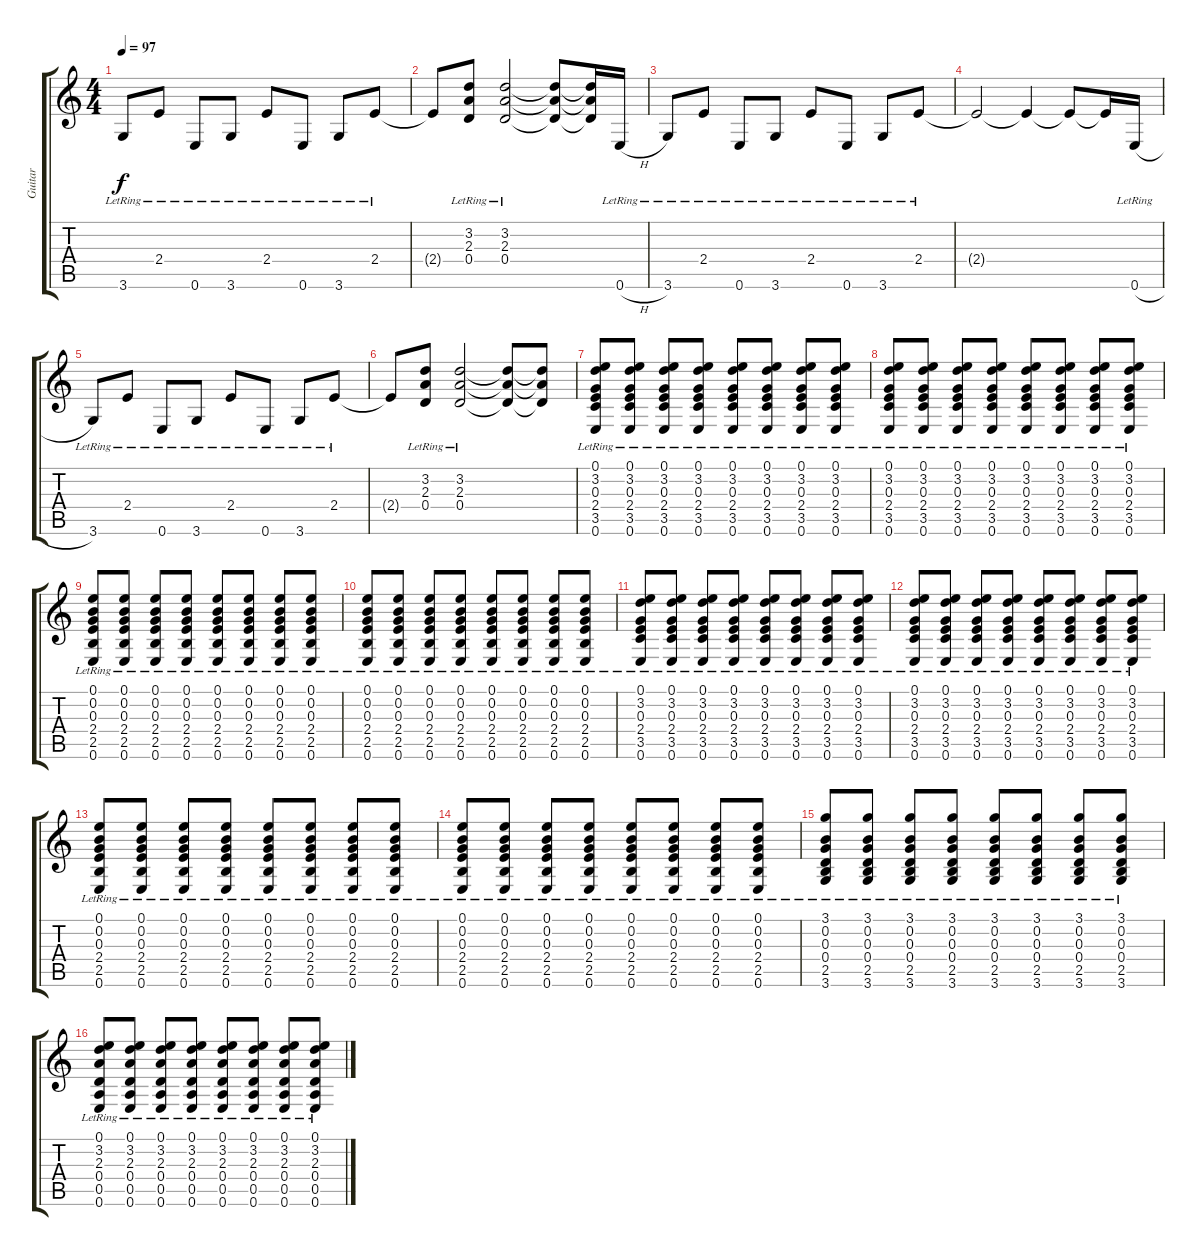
\track ("Guitar" "Guitar") {instrument distortionguitar}
\staff {score tabs}
\tuning (E4 B3 G3 D3 A2 E2) {hide}
\ts (4 4)
\tempo 97
\clef g2
\ks c
3.6{lr}.8{dy f} 2.4{lr}.8 0.6{lr}.8 3.6{lr}.8 2.4{lr}.8 0.6{lr}.8 3.6{lr}.8 2.4{lr}.8 |
2.4{t}.8 (3.2{lr} 2.3{lr} 0.4{lr}).8 (3.2{lr} 2.3{lr} 0.4{lr}).2 (3.2{t} 2.3{t} 0.4{t}).8 (3.2{t} 2.3{t} 0.4{t}).16 0.6{h lr}.16 |
3.6{lr}.8 2.4{lr}.8 0.6{lr}.8 3.6{lr}.8 2.4{lr}.8 0.6{lr}.8 3.6{lr}.8 2.4{lr}.8 |
2.4{t}.2 2.4{t}.4 2.4{t}.8 2.4{t}.16 0.6{h lr}.16 |
3.6{lr}.8 2.4{lr}.8 0.6{lr}.8 3.6{lr}.8 2.4{lr}.8 0.6{lr}.8 3.6{lr}.8 2.4{lr}.8 |
2.4{t}.8 (3.2{lr} 2.3{lr} 0.4{lr}).8 (3.2{lr} 2.3{lr} 0.4{lr}).2 (3.2{t} 2.3{t} 0.4{t}).8 (3.2{t} 2.3{t} 0.4{t}).8 |
(0.1{lr} 3.2{lr} 0.3{lr} 2.4{lr} 3.5{lr} 0.6{lr}).8 (0.1{lr} 3.2{lr} 0.3{lr} 2.4{lr} 3.5{lr} 0.6{lr}).8 (0.1{lr} 3.2{lr} 0.3{lr} 2.4{lr} 3.5{lr} 0.6{lr}).8 (0.1{lr} 3.2{lr} 0.3{lr} 2.4{lr} 3.5{lr} 0.6{lr}).8 (0.1{lr} 3.2{lr} 0.3{lr} 2.4{lr} 3.5{lr} 0.6{lr}).8 (0.1{lr} 3.2{lr} 0.3{lr} 2.4{lr} 3.5{lr} 0.6{lr}).8 (0.1{lr} 3.2{lr} 0.3{lr} 2.4{lr} 3.5{lr} 0.6{lr}).8 (0.1{lr} 3.2{lr} 0.3{lr} 2.4{lr} 3.5{lr} 0.6{lr}).8 |
(0.1{lr} 3.2{lr} 0.3{lr} 2.4{lr} 3.5{lr} 0.6{lr}).8 (0.1{lr} 3.2{lr} 0.3{lr} 2.4{lr} 3.5{lr} 0.6{lr}).8 (0.1{lr} 3.2{lr} 0.3{lr} 2.4{lr} 3.5{lr} 0.6{lr}).8 (0.1{lr} 3.2{lr} 0.3{lr} 2.4{lr} 3.5{lr} 0.6{lr}).8 (0.1{lr} 3.2{lr} 0.3{lr} 2.4{lr} 3.5{lr} 0.6{lr}).8 (0.1{lr} 3.2{lr} 0.3{lr} 2.4{lr} 3.5{lr} 0.6{lr}).8 (0.1{lr} 3.2{lr} 0.3{lr} 2.4{lr} 3.5{lr} 0.6{lr}).8 (0.1{lr} 3.2{lr} 0.3{lr} 2.4{lr} 3.5{lr} 0.6{lr}).8 |
(0.1{lr} 0.2{lr} 0.3{lr} 2.4{lr} 2.5{lr} 0.6{lr}).8 (0.1{lr} 0.2{lr} 0.3{lr} 2.4{lr} 2.5{lr} 0.6{lr}).8 (0.1{lr} 0.2{lr} 0.3{lr} 2.4{lr} 2.5{lr} 0.6{lr}).8 (0.1{lr} 0.2{lr} 0.3{lr} 2.4{lr} 2.5{lr} 0.6{lr}).8 (0.1{lr} 0.2{lr} 0.3{lr} 2.4{lr} 2.5{lr} 0.6{lr}).8 (0.1{lr} 0.2{lr} 0.3{lr} 2.4{lr} 2.5{lr} 0.6{lr}).8 (0.1{lr} 0.2{lr} 0.3{lr} 2.4{lr} 2.5{lr} 0.6{lr}).8 (0.1{lr} 0.2{lr} 0.3{lr} 2.4{lr} 2.5{lr} 0.6{lr}).8 |
(0.1{lr} 0.2{lr} 0.3{lr} 2.4{lr} 2.5{lr} 0.6{lr}).8 (0.1{lr} 0.2{lr} 0.3{lr} 2.4{lr} 2.5{lr} 0.6{lr}).8 (0.1{lr} 0.2{lr} 0.3{lr} 2.4{lr} 2.5{lr} 0.6{lr}).8 (0.1{lr} 0.2{lr} 0.3{lr} 2.4{lr} 2.5{lr} 0.6{lr}).8 (0.1{lr} 0.2{lr} 0.3{lr} 2.4{lr} 2.5{lr} 0.6{lr}).8 (0.1{lr} 0.2{lr} 0.3{lr} 2.4{lr} 2.5{lr} 0.6{lr}).8 (0.1{lr} 0.2{lr} 0.3{lr} 2.4{lr} 2.5{lr} 0.6{lr}).8 (0.1{lr} 0.2{lr} 0.3{lr} 2.4{lr} 2.5{lr} 0.6{lr}).8 |
(0.1{lr} 3.2{lr} 0.3{lr} 2.4{lr} 3.5{lr} 0.6{lr}).8 (0.1{lr} 3.2{lr} 0.3{lr} 2.4{lr} 3.5{lr} 0.6{lr}).8 (0.1{lr} 3.2{lr} 0.3{lr} 2.4{lr} 3.5{lr} 0.6{lr}).8 (0.1{lr} 3.2{lr} 0.3{lr} 2.4{lr} 3.5{lr} 0.6{lr}).8 (0.1{lr} 3.2{lr} 0.3{lr} 2.4{lr} 3.5{lr} 0.6{lr}).8 (0.1{lr} 3.2{lr} 0.3{lr} 2.4{lr} 3.5{lr} 0.6{lr}).8 (0.1{lr} 3.2{lr} 0.3{lr} 2.4{lr} 3.5{lr} 0.6{lr}).8 (0.1{lr} 3.2{lr} 0.3{lr} 2.4{lr} 3.5{lr} 0.6{lr}).8 |
(0.1{lr} 3.2{lr} 0.3{lr} 2.4{lr} 3.5{lr} 0.6{lr}).8 (0.1{lr} 3.2{lr} 0.3{lr} 2.4{lr} 3.5{lr} 0.6{lr}).8 (0.1{lr} 3.2{lr} 0.3{lr} 2.4{lr} 3.5{lr} 0.6{lr}).8 (0.1{lr} 3.2{lr} 0.3{lr} 2.4{lr} 3.5{lr} 0.6{lr}).8 (0.1{lr} 3.2{lr} 0.3{lr} 2.4{lr} 3.5{lr} 0.6{lr}).8 (0.1{lr} 3.2{lr} 0.3{lr} 2.4{lr} 3.5{lr} 0.6{lr}).8 (0.1{lr} 3.2{lr} 0.3{lr} 2.4{lr} 3.5{lr} 0.6{lr}).8 (0.1{lr} 3.2{lr} 0.3{lr} 2.4{lr} 3.5{lr} 0.6{lr}).8 |
(0.1{lr} 0.2{lr} 0.3{lr} 2.4{lr} 2.5{lr} 0.6{lr}).8 (0.1{lr} 0.2{lr} 0.3{lr} 2.4{lr} 2.5{lr} 0.6{lr}).8 (0.1{lr} 0.2{lr} 0.3{lr} 2.4{lr} 2.5{lr} 0.6{lr}).8 (0.1{lr} 0.2{lr} 0.3{lr} 2.4{lr} 2.5{lr} 0.6{lr}).8 (0.1{lr} 0.2{lr} 0.3{lr} 2.4{lr} 2.5{lr} 0.6{lr}).8 (0.1{lr} 0.2{lr} 0.3{lr} 2.4{lr} 2.5{lr} 0.6{lr}).8 (0.1{lr} 0.2{lr} 0.3{lr} 2.4{lr} 2.5{lr} 0.6{lr}).8 (0.1{lr} 0.2{lr} 0.3{lr} 2.4{lr} 2.5{lr} 0.6{lr}).8 |
(0.1{lr} 0.2{lr} 0.3{lr} 2.4{lr} 2.5{lr} 0.6{lr}).8 (0.1{lr} 0.2{lr} 0.3{lr} 2.4{lr} 2.5{lr} 0.6{lr}).8 (0.1{lr} 0.2{lr} 0.3{lr} 2.4{lr} 2.5{lr} 0.6{lr}).8 (0.1{lr} 0.2{lr} 0.3{lr} 2.4{lr} 2.5{lr} 0.6{lr}).8 (0.1{lr} 0.2{lr} 0.3{lr} 2.4{lr} 2.5{lr} 0.6{lr}).8 (0.1{lr} 0.2{lr} 0.3{lr} 2.4{lr} 2.5{lr} 0.6{lr}).8 (0.1{lr} 0.2{lr} 0.3{lr} 2.4{lr} 2.5{lr} 0.6{lr}).8 (0.1{lr} 0.2{lr} 0.3{lr} 2.4{lr} 2.5{lr} 0.6{lr}).8 |
(3.1{lr} 0.2{lr} 0.3{lr} 0.4{lr} 2.5{lr} 3.6{lr}).8 (3.1{lr} 0.2{lr} 0.3{lr} 0.4{lr} 2.5{lr} 3.6{lr}).8 (3.1{lr} 0.2{lr} 0.3{lr} 0.4{lr} 2.5{lr} 3.6{lr}).8 (3.1{lr} 0.2{lr} 0.3{lr} 0.4{lr} 2.5{lr} 3.6{lr}).8 (3.1{lr} 0.2{lr} 0.3{lr} 0.4{lr} 2.5{lr} 3.6{lr}).8 (3.1{lr} 0.2{lr} 0.3{lr} 0.4{lr} 2.5{lr} 3.6{lr}).8 (3.1{lr} 0.2{lr} 0.3{lr} 0.4{lr} 2.5{lr} 3.6{lr}).8 (3.1{lr} 0.2{lr} 0.3{lr} 0.4{lr} 2.5{lr} 3.6{lr}).8 |
(0.1{lr} 3.2{lr} 2.3{lr} 0.4{lr} 0.5{lr} 0.6{lr}).8 (0.1{lr} 3.2{lr} 2.3{lr} 0.4{lr} 0.5{lr} 0.6{lr}).8 (0.1{lr} 3.2{lr} 2.3{lr} 0.4{lr} 0.5{lr} 0.6{lr}).8 (0.1{lr} 3.2{lr} 2.3{lr} 0.4{lr} 0.5{lr} 0.6{lr}).8 (0.1{lr} 3.2{lr} 2.3{lr} 0.4{lr} 0.5{lr} 0.6{lr}).8 (0.1{lr} 3.2{lr} 2.3{lr} 0.4{lr} 0.5{lr} 0.6{lr}).8 (0.1{lr} 3.2{lr} 2.3{lr} 0.4{lr} 0.5{lr} 0.6{lr}).8 (0.1{lr} 3.2{lr} 2.3{lr} 0.4{lr} 0.5{lr} 0.6{lr}).8
